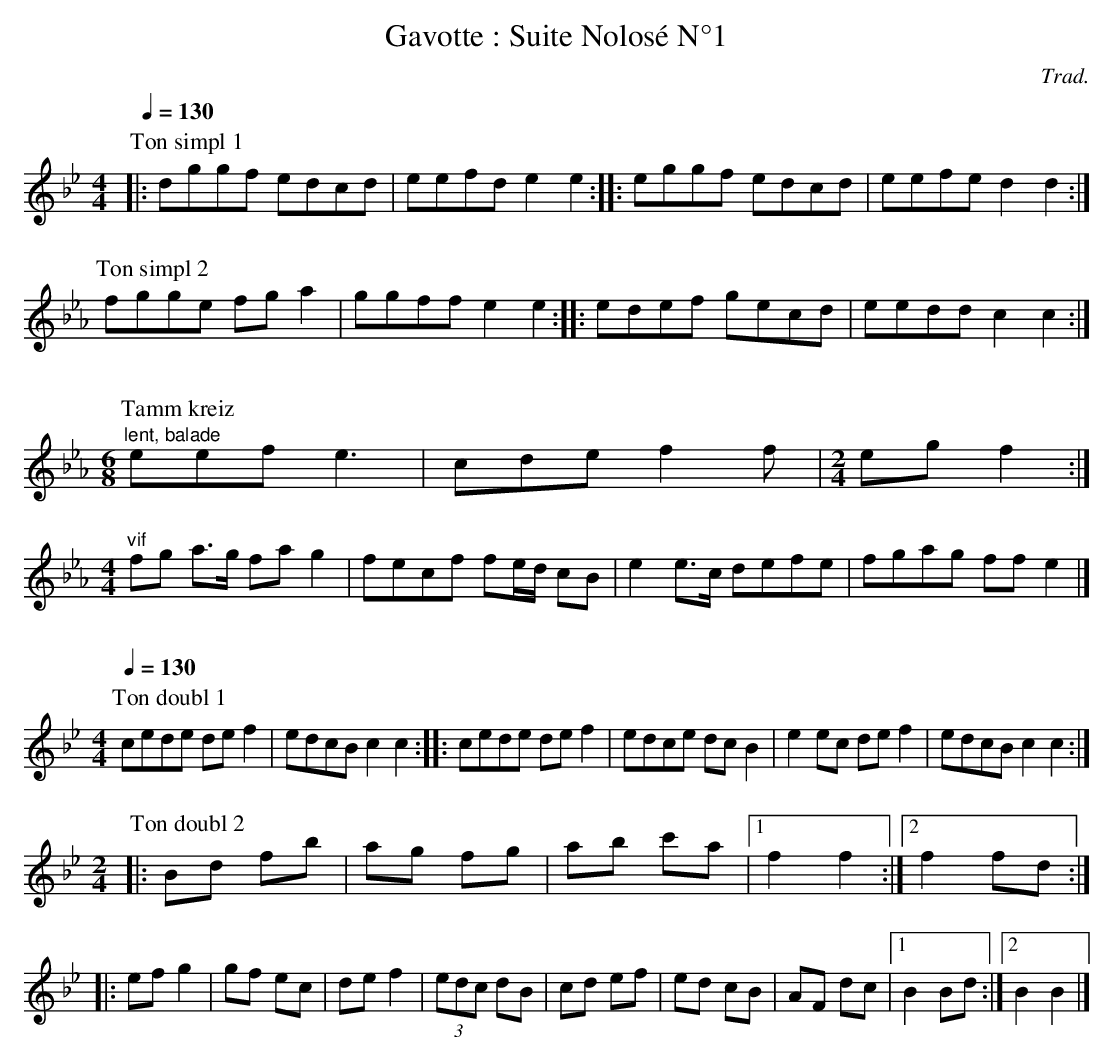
X:1
T:Gavotte : Suite Nolosé N°1
C:Trad.
M:4/4
L:1/8
Q:1/4=130
K:Bbmaj
P:Ton simpl 1
|: dggf edcd | eefd e2 e2 :: eggf edcd | eefe d2 d2 :|
%%vskip 1
P:Ton simpl 2
K:Ebmaj
fgge fg a2 | ggff e2 e2 :: edef gecd | eedd c2 c2 :|
%%vskip 10
P:Tamm kreiz
K:Ebmaj
M:6/8
"^lent, balade"eef e3 | cde f2f |[M:2/4] eg f2 :|
M:4/4
"^vif"fg a>g fa g2 | fecf fe/2d/2 cB | e2 e>c defe | fgag ff e2 |]
%%vskip 10
M:4/4
L:1/8
Q:1/4=130
P:Ton doubl 1
K:Bbmaj
cede de f2 | edcB c2 c2 :: cede de f2 | edce dc B2 | e2 ec de f2 | edcB c2 c2 :|
%%vskip 1
P:Ton doubl 2
M:2/4
K:Bbmaj
|: Bd fb | ag fg | ab c'a |1 f2 f2 :|2 f2 fd ::
ef g2 | gf ec | de f2 | (3edc dB | cd ef | ed cB | AF dc |1 B2 Bd :|2 B2 B2 |]
